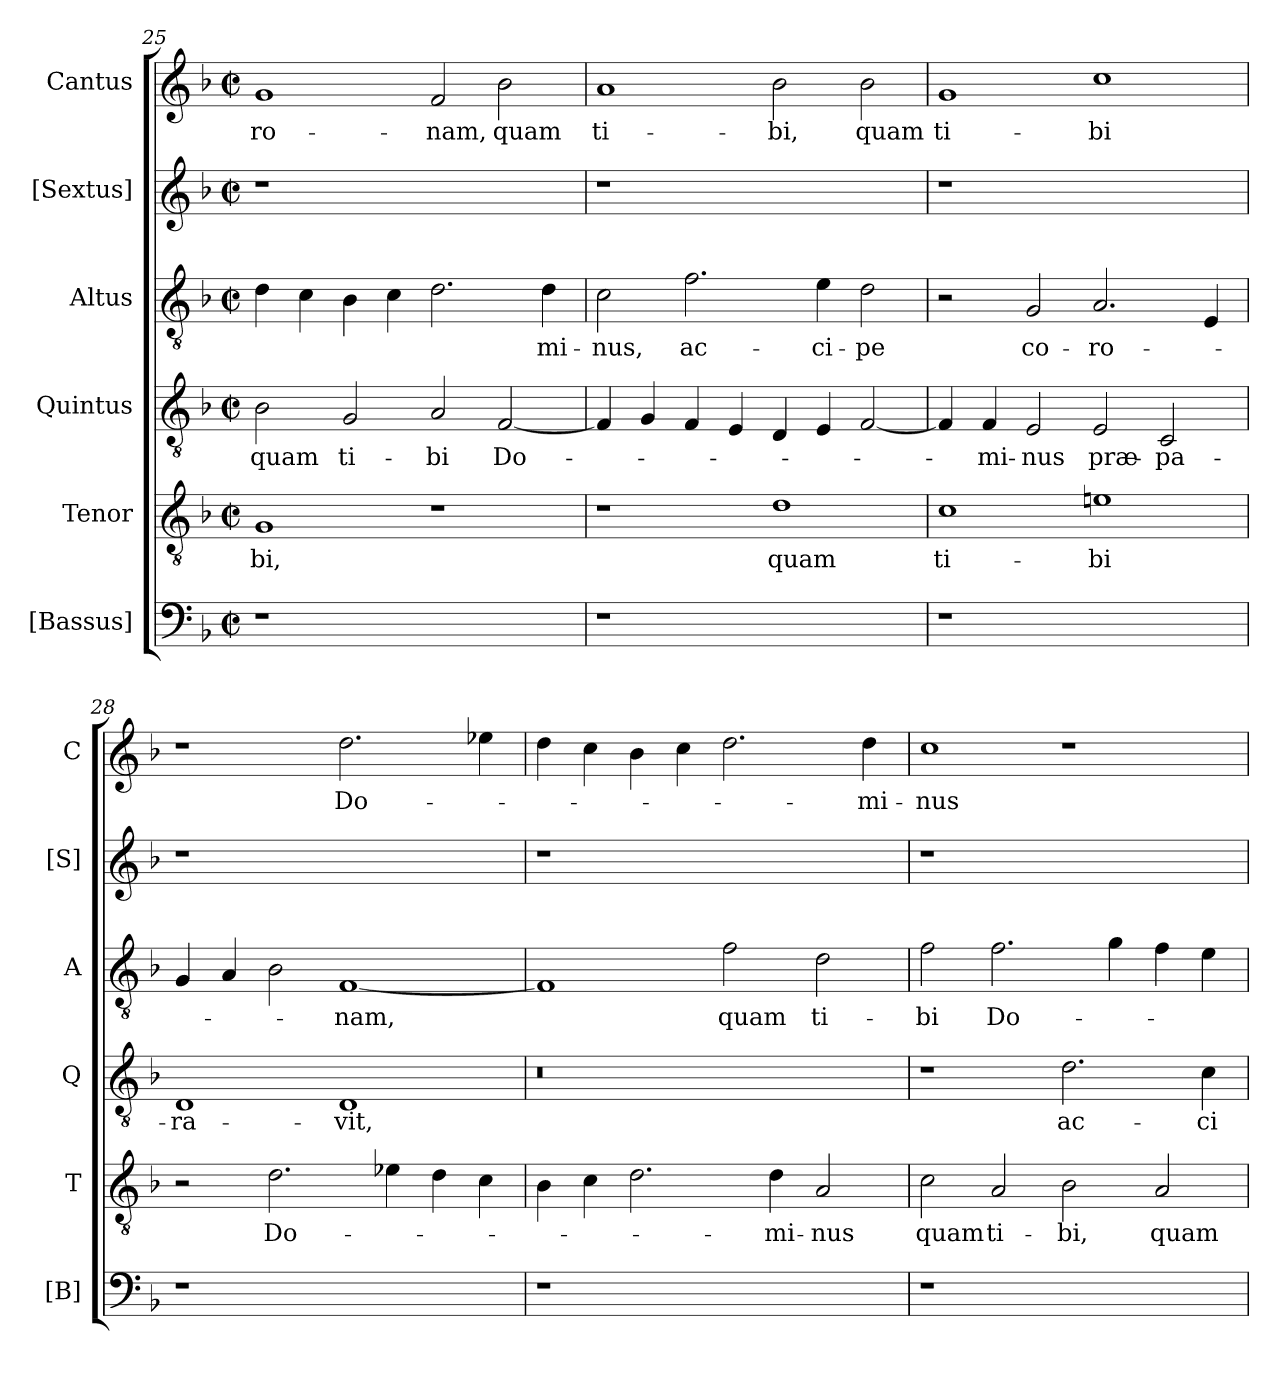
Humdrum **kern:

**kern	**kern	**text	**kern	**text	**kern	**text	**kern	**kern	**text
*part6	*part5	*part5	*part4	*part4	*part3	*part3	*part2	*part1	*part1
*staff6	*staff5	*staff5	*staff4	*staff4	*staff3	*staff3	*staff2	*staff1	*staff1
*I"[Bassus]	*I"Tenor	*	*I"Quintus	*	*I"Altus	*	*I"[Sextus]	*I"Cantus	*
*I'[B]	*I'T	*	*I'Q	*	*I'A	*	*I'[S]	*I'C	*
*clefF4	*clefGv2	*	*clefGv2	*	*clefGv2	*	*clefG2	*clefG2	*
*k[b-]	*k[b-]	*	*k[b-]	*	*k[b-]	*	*k[b-]	*k[b-]	*
*F:	*F:	*	*F:	*	*F:	*	*F:	*F:	*
*M2/2	*M2/2	*	*M2/2	*	*M2/2	*	*M2/2	*M2/2	*
*met(c|)	*met(c|)	*	*met(c|)	*	*met(c|)	*	*met(c|)	*met(c|)	*
=25	=25	=25	=25	=25	=25	=25	=25	=25	=25
1r	1G/	-bi,	2B-\	quam	4d\	.	1r	1g/	-ro-
.	.	.	.	.	4c\	.	.	.	.
.	.	.	2G/	ti-	4B-\	.	.	.	.
.	.	.	.	.	4c\	.	.	.	.
1ryy	1r	.	2A/	-bi	2.d\	.	1ryy	2f/	-nam,
.	.	.	[2F/	Do-	.	.	.	2b-\	quam
.	.	.	.	.	4d\	-mi-	.	.	.
=26	=26	=26	=26	=26	=26	=26	=26	=26	=26
1r	1r	.	4F/]	.	2c\	-nus,	1r	1a/	ti-
.	.	.	4G/	.	.	.	.	.	.
.	.	.	4F/	.	2.f\	ac-	.	.	.
.	.	.	4E/	.	.	.	.	.	.
1ryy	1d\	quam	4D/	.	.	.	1ryy	2b-\	-bi,
.	.	.	4E/	.	4e\	-ci-	.	.	.
.	.	.	[2F/	.	2d\	-pe	.	2b-\	quam
=27	=27	=27	=27	=27	=27	=27	=27	=27	=27
1r	1c\	ti-	4F/]	.	2r	.	1r	1g/	ti-
.	.	.	4F/	-mi-	.	.	.	.	.
.	.	.	2E/	-nus	2G/	co-	.	.	.
1ryy	1en\	-bi	2E/	præ-	2.A/	-ro-	1ryy	1cc\	-bi
.	.	.	2C/	-pa-	.	.	.	.	.
.	.	.	.	.	4E/	.	.	.	.
=28	=28	=28	=28	=28	=28	=28	=28	=28	=28
1r	2r	.	1D/	-ra-	4G/	.	1r	1r	.
.	.	.	.	.	4A/	.	.	.	.
.	2.d\	Do-	.	.	2B-\	.	.	.	.
1ryy	.	.	1D/	-vit,	[1F/	-nam,	1ryy	2.dd\	Do-
.	4e-X\	.	.	.	.	.	.	.	.
.	4d\	.	.	.	.	.	.	.	.
.	4c\	.	.	.	.	.	.	4ee-X\	.
=29	=29	=29	=29	=29	=29	=29	=29	=29	=29
!	!	!	!LO:N:vis=0	!	!	!	!	!	!
1r	4B-\	.	1r	.	1F/]	.	1r	4dd\	.
.	4c\	.	.	.	.	.	.	4cc\	.
.	2.d\	.	.	.	.	.	.	4b-\	.
.	.	.	.	.	.	.	.	4cc\	.
1ryy	.	.	1ryy	.	2f\	quam	1ryy	2.dd\	.
.	4d\	-mi-	.	.	.	.	.	.	.
.	2A/	-nus	.	.	2d\	ti-	.	.	.
.	.	.	.	.	.	.	.	4dd\	-mi-
=30	=30	=30	=30	=30	=30	=30	=30	=30	=30
1r	2c\	quam	1r	.	2f\	-bi	1r	1cc\	-nus
.	2A/	ti-	.	.	2.f\	Do-	.	.	.
1ryy	2B-\	-bi,	2.d\	ac-	.	.	1ryy	1r	.
.	.	.	.	.	4g\	.	.	.	.
.	2A/	quam	.	.	4f\	.	.	.	.
.	.	.	4c\	-ci-	4e\	.	.	.	.
=	=	=	=	=	=	=	=	=	=
*-	*-	*-	*-	*-	*-	*-	*-	*-	*-
